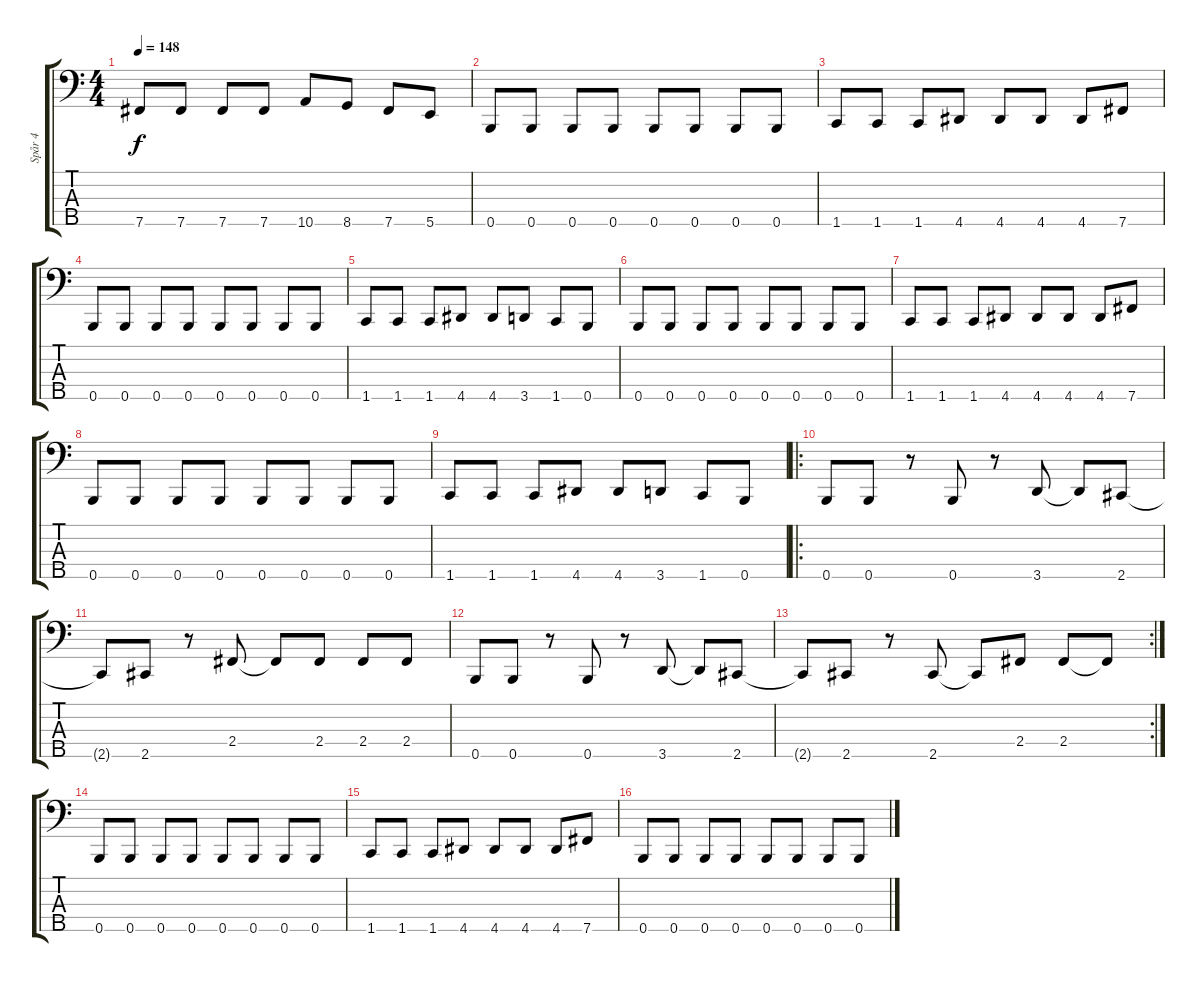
\track ("Spår 4" "Spår 4") {instrument electricbasspick}
\staff {score tabs}
\tuning (G2 D2 A1 E1 B0) {hide}
\ts (4 4)
\tempo 148
\clef f4
\ks c
7.5.8{dy f} 7.5.8 7.5.8 7.5.8 10.5.8 8.5.8 7.5.8 5.5.8 |
0.5.8 0.5.8 0.5.8 0.5.8 0.5.8 0.5.8 0.5.8 0.5.8 |
1.5.8 1.5.8 1.5.8 4.5.8 4.5.8 4.5.8 4.5.8 7.5.8 |
0.5.8 0.5.8 0.5.8 0.5.8 0.5.8 0.5.8 0.5.8 0.5.8 |
1.5.8 1.5.8 1.5.8 4.5.8 4.5.8 3.5.8 1.5.8 0.5.8 |
0.5.8 0.5.8 0.5.8 0.5.8 0.5.8 0.5.8 0.5.8 0.5.8 |
1.5.8 1.5.8 1.5.8 4.5.8 4.5.8 4.5.8 4.5.8 7.5.8 |
0.5.8 0.5.8 0.5.8 0.5.8 0.5.8 0.5.8 0.5.8 0.5.8 |
1.5.8 1.5.8 1.5.8 4.5.8 4.5.8 3.5.8 1.5.8 0.5.8 |
\ro
0.5.8 0.5.8 r.8 0.5.8 r.8 3.5.8 3.5{t}.8 2.5.8 |
2.5{t}.8 2.5.8 r.8 2.4.8 2.4{t}.8 2.4.8 2.4.8 2.4.8 |
0.5.8 0.5.8 r.8 0.5.8 r.8 3.5.8 3.5{t}.8 2.5.8 |
\rc 2
2.5{t}.8 2.5.8 r.8 2.5.8 2.5{t}.8 2.4.8 2.4.8 2.4{t}.8 |
0.5.8 0.5.8 0.5.8 0.5.8 0.5.8 0.5.8 0.5.8 0.5.8 |
1.5.8 1.5.8 1.5.8 4.5.8 4.5.8 4.5.8 4.5.8 7.5.8 |
0.5.8 0.5.8 0.5.8 0.5.8 0.5.8 0.5.8 0.5.8 0.5.8
